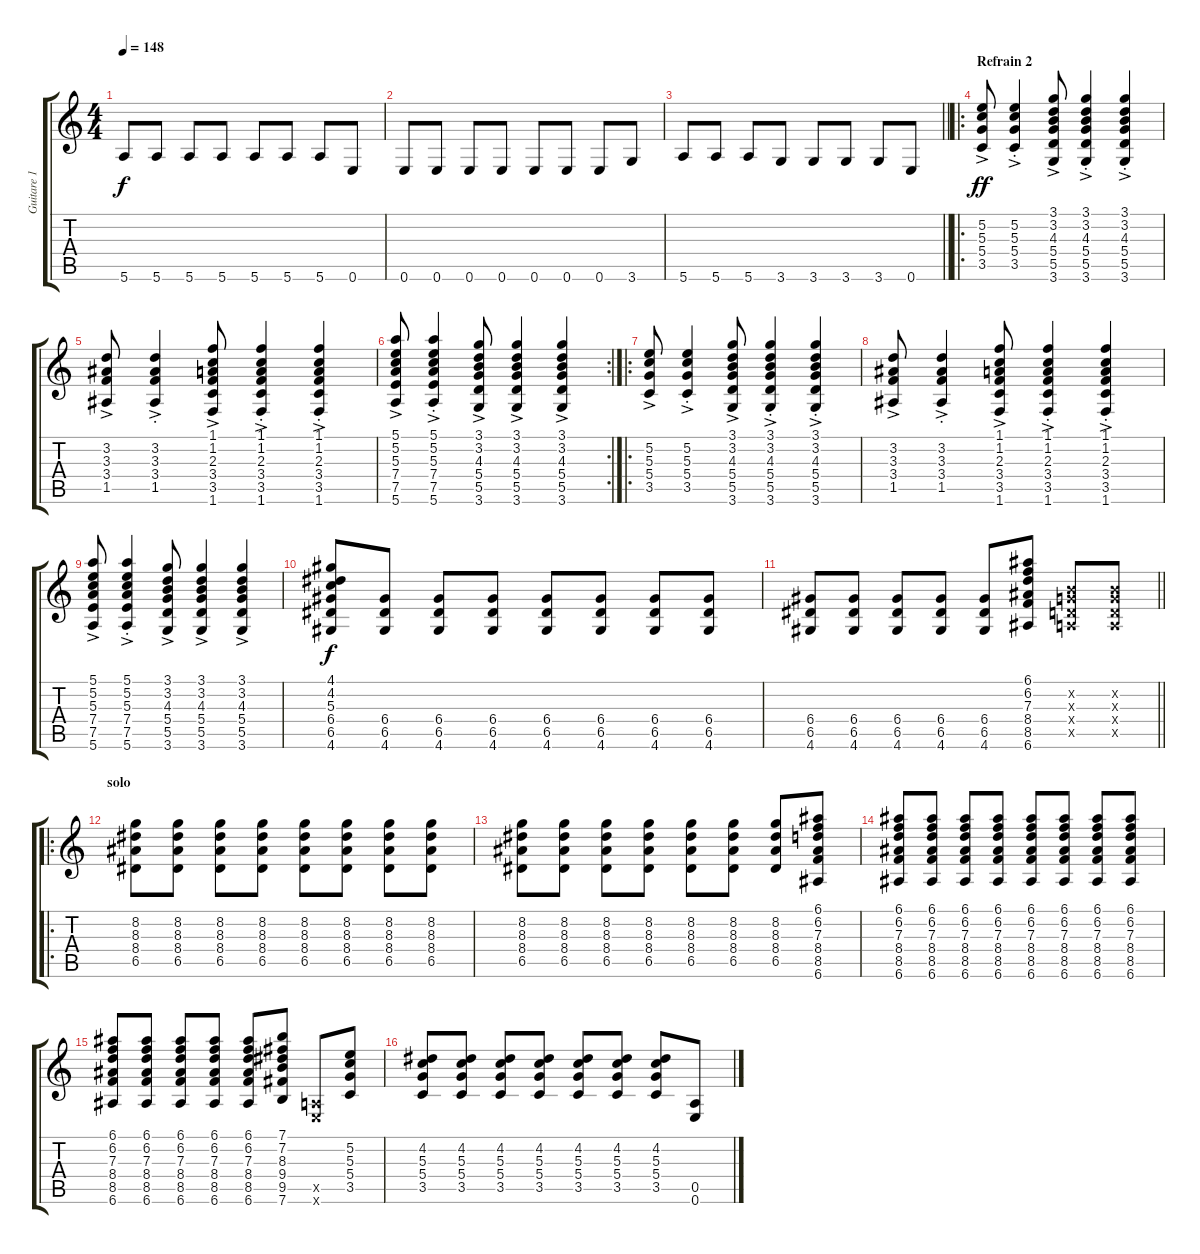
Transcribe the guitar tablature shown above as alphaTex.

\track ("Guitare 1" "Guitare 1") {instrument distortionguitar}
\staff {score tabs}
\tuning (E4 B3 G3 D3 A2 E2) {hide}
\ts (4 4)
\tempo 148
\clef g2
\ks c
5.6.8{dy f} 5.6.8 5.6.8 5.6.8 5.6.8 5.6.8 5.6.8 0.6.8 |
0.6.8 0.6.8 0.6.8 0.6.8 0.6.8 0.6.8 0.6.8 3.6.8 |
\barLineRight lightlight
5.6.8 5.6.8 5.6.8 3.6.8 3.6.8 3.6.8 3.6.8 0.6.8 |
\ro
\section ("" "Refrain 2")
(5.2 5.3 5.4{ac} 3.5{ac}).8{dy ff} (5.2{st} 5.3{st} 5.4{ac st} 3.5{ac st}).4 (3.1 3.2 4.3 5.4 5.5{ac} 3.6{ac}).8 (3.1{st} 3.2{st} 4.3{st} 5.4{st} 5.5{ac st} 3.6{ac st}).4 (3.1{st} 3.2{st} 4.3{st} 5.4{st} 5.5{ac st} 3.6{ac}).4 |
(3.2 3.3 3.4{ac} 1.5{ac}).8 (3.2 3.3 3.4{ac} 1.5{ac st}).4 (1.1 1.2 2.3 3.4{ac} 3.5{ac} 1.6{ac}).8 (1.1{st} 1.2{st} 2.3{st} 3.4{ac st} 3.5{ac st} 1.6{ac st}).4 (1.1{st} 1.2{st} 2.3{st} 3.4{ac st} 3.5{ac st} 1.6{ac st}).4 |
\rc 2
(5.1 5.2 5.3 7.4 7.5{ac} 5.6{ac}).8 (5.1{ac st} 5.2{ac st} 5.3{ac st} 7.4{ac st} 7.5{ac st} 5.6{ac st}).4 (3.1 3.2 4.3 5.4 5.5{ac} 3.6{ac}).8 (3.1{ac} 3.2{ac} 4.3{ac} 5.4{ac} 5.5{ac} 3.6{ac}).4 (3.1{ac} 3.2{ac} 4.3{ac} 5.4{ac} 5.5{ac} 3.6{ac}).4 |
\ro
(5.2 5.3 5.4{ac} 3.5{ac}).8 (5.2{st} 5.3{st} 5.4{ac st} 3.5{ac st}).4 (3.1 3.2 4.3 5.4 5.5{ac} 3.6{ac}).8 (3.1{st} 3.2{st} 4.3{st} 5.4{st} 5.5{ac st} 3.6{ac st}).4 (3.1{st} 3.2{st} 4.3{st} 5.4{st} 5.5{ac st} 3.6{ac}).4 |
(3.2 3.3 3.4{ac} 1.5{ac}).8 (3.2 3.3 3.4{ac} 1.5{ac st}).4 (1.1 1.2 2.3 3.4{ac} 3.5{ac} 1.6{ac}).8 (1.1{st} 1.2{st} 2.3{st} 3.4{ac st} 3.5{ac st} 1.6{ac st}).4 (1.1{st} 1.2{st} 2.3{st} 3.4{ac st} 3.5{ac st} 1.6{ac st}).4 |
(5.1 5.2 5.3 7.4 7.5{ac} 5.6{ac}).8 (5.1{ac st} 5.2{ac st} 5.3{ac st} 7.4{ac st} 7.5{ac st} 5.6{ac st}).4 (3.1 3.2 4.3 5.4 5.5{ac} 3.6{ac}).8 (3.1{ac} 3.2{ac} 4.3{ac} 5.4{ac} 5.5{ac} 3.6{ac}).4 (3.1{ac} 3.2{ac} 4.3{ac} 5.4{ac} 5.5{ac} 3.6{ac}).4 |
(4.1 4.2 5.3 6.4 6.5 4.6).8{dy f} (6.4 6.5 4.6).8 (6.4 6.5 4.6).8 (6.4 6.5 4.6).8 (6.4 6.5 4.6).8 (6.4 6.5 4.6).8 (6.4 6.5 4.6).8 (6.4 6.5 4.6).8 |
\barLineRight lightlight
(6.4 6.5 4.6).8 (6.4 6.5 4.6).8 (6.4 6.5 4.6).8 (6.4 6.5 4.6).8 (6.4 6.5 4.6).8 (6.1 6.2 7.3 8.4 8.5 6.6).8 (0.2{x} 0.3{x} 0.4{x} 0.5{x}).8 (0.2{x} 0.3{x} 0.4{x} 0.5{x}).8 |
\ro
\section ("" "solo")
(8.2 8.3 8.4 6.5).8 (8.2 8.3 8.4 6.5).8 (8.2 8.3 8.4 6.5).8 (8.2 8.3 8.4 6.5).8 (8.2 8.3 8.4 6.5).8 (8.2 8.3 8.4 6.5).8 (8.2 8.3 8.4 6.5).8 (8.2 8.3 8.4 6.5).8 |
(8.2 8.3 8.4 6.5).8 (8.2 8.3 8.4 6.5).8 (8.2 8.3 8.4 6.5).8 (8.2 8.3 8.4 6.5).8 (8.2 8.3 8.4 6.5).8 (8.2 8.3 8.4 6.5).8 (8.2 8.3 8.4 6.5).8 (6.1 6.2 7.3 8.4 8.5 6.6).8 |
(6.1 6.2 7.3 8.4 8.5 6.6).8 (6.1 6.2 7.3 8.4 8.5 6.6).8 (6.1 6.2 7.3 8.4 8.5 6.6).8 (6.1 6.2 7.3 8.4 8.5 6.6).8 (6.1 6.2 7.3 8.4 8.5 6.6).8 (6.1 6.2 7.3 8.4 8.5 6.6).8 (6.1 6.2 7.3 8.4 8.5 6.6).8 (6.1 6.2 7.3 8.4 8.5 6.6).8 |
(6.1 6.2 7.3 8.4 8.5 6.6).8 (6.1 6.2 7.3 8.4 8.5 6.6).8 (6.1 6.2 7.3 8.4 8.5 6.6).8 (6.1 6.2 7.3 8.4 8.5 6.6).8 (6.1 6.2 7.3 8.4 8.5 6.6).8 (7.1 7.2 8.3 9.4 9.5 7.6).8 (0.5{x} 0.6{x}).8 (5.2 5.3 5.4 3.5).8 |
(4.2 5.3 5.4 3.5).8 (4.2 5.3 5.4 3.5).8 (4.2 5.3 5.4 3.5).8 (4.2 5.3 5.4 3.5).8 (4.2 5.3 5.4 3.5).8 (4.2 5.3 5.4 3.5).8 (4.2 5.3 5.4 3.5).8 (0.5 0.6).8
